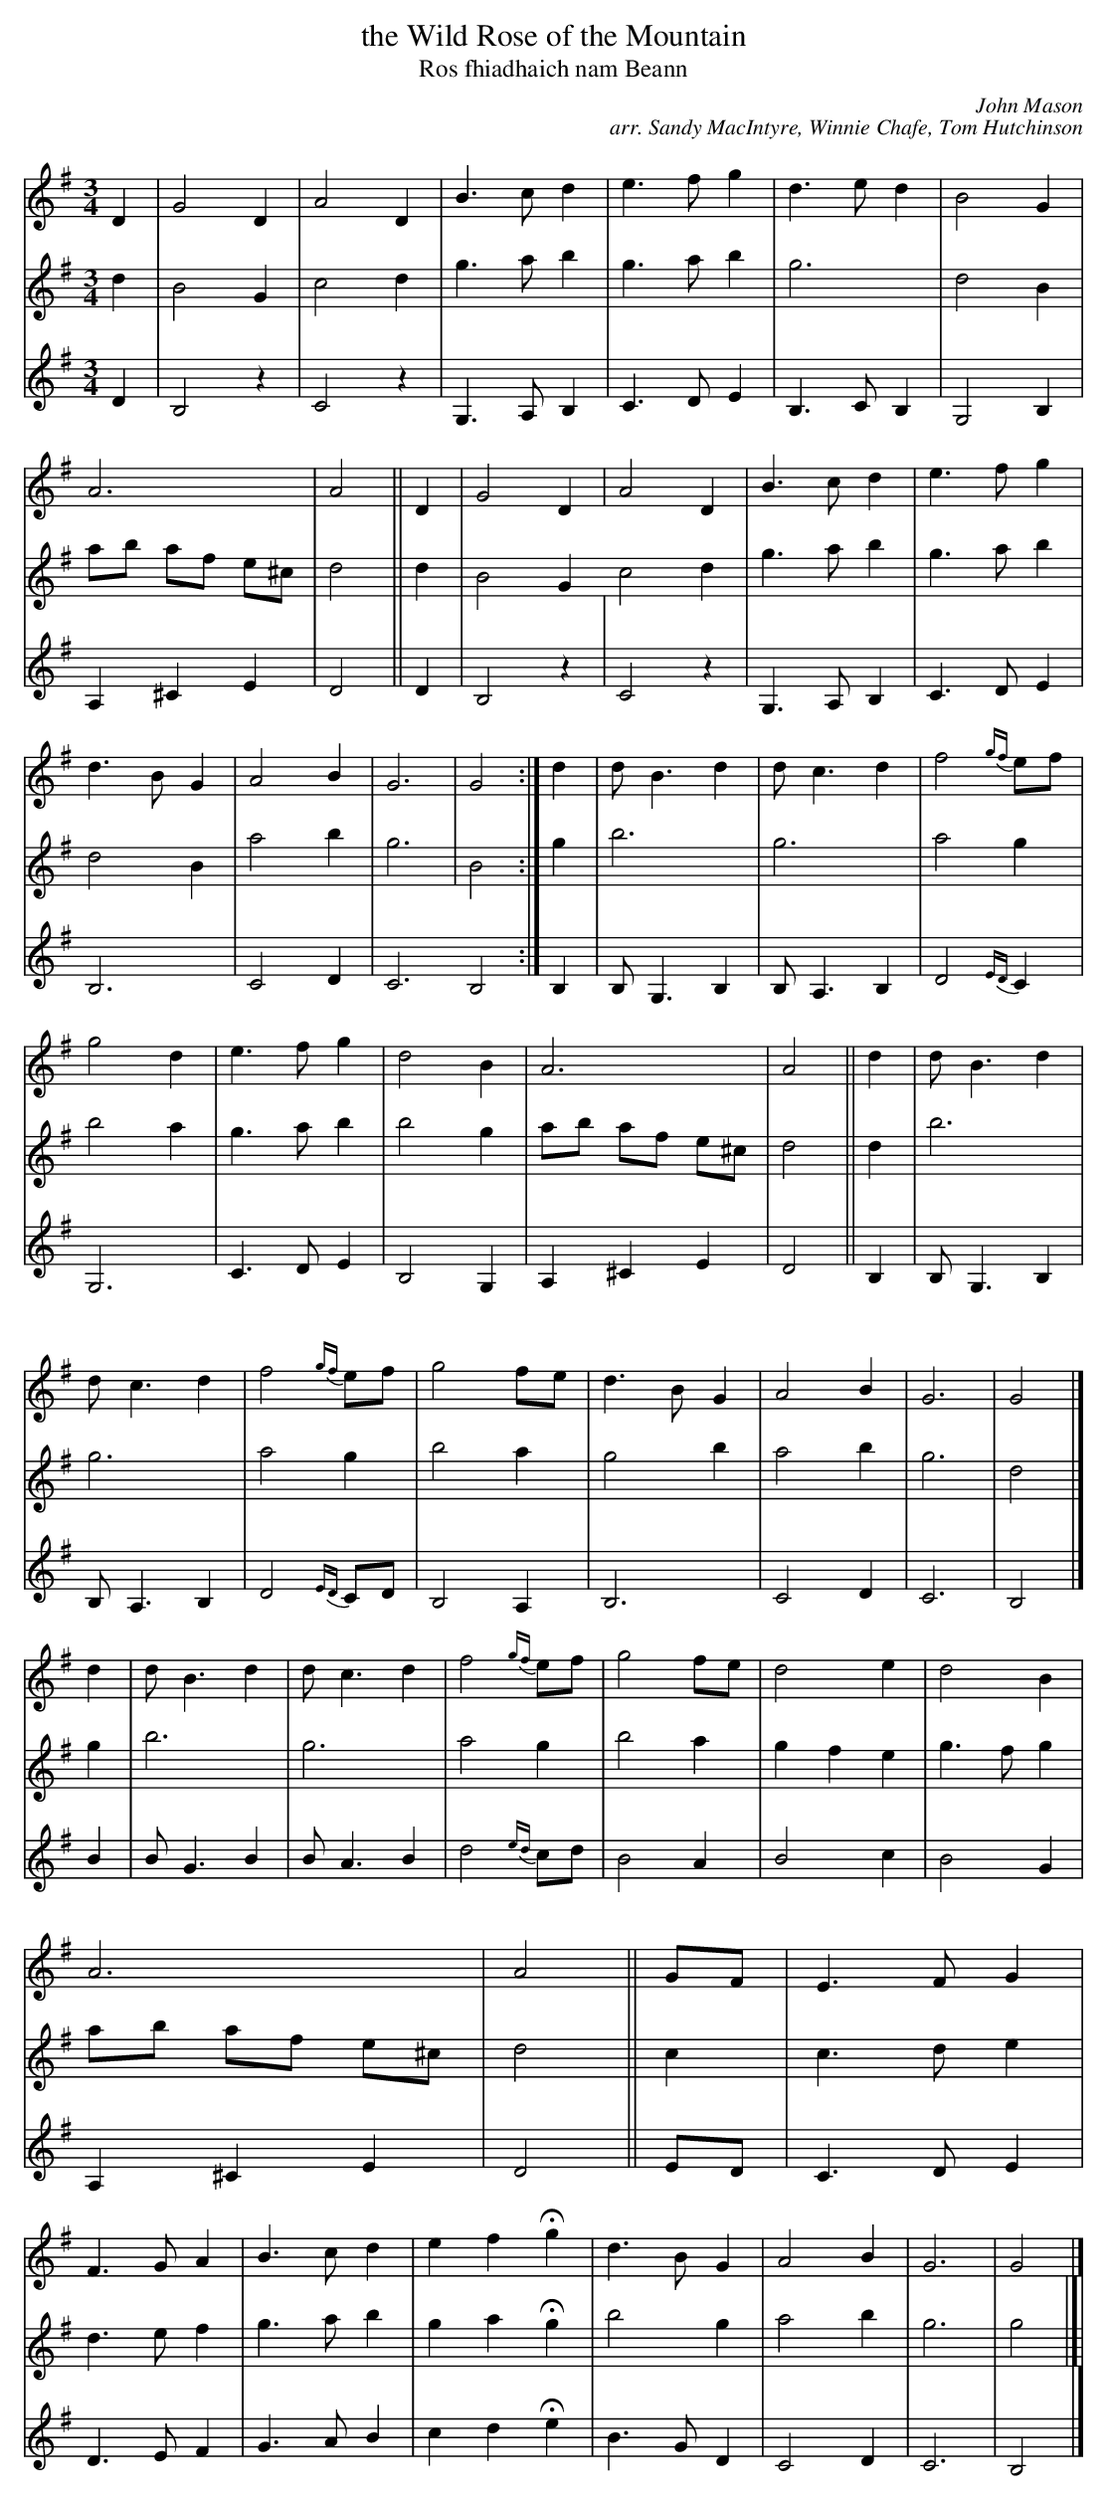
X:1
T: the Wild Rose of the Mountain
T: Ros fhiadhaich nam Beann
C: John Mason
C: arr. Sandy MacIntyre, Winnie Chafe, Tom Hutchinson
M: 3/4
L: 1/8
K: G
V: 1 staves=3
D2 | G4 D2 | A4 D2 | B3 c d2 | e3 f g2 | d3 e d2 | B4 G2 | A6 | A4 ||
D2 | G4 D2 | A4 D2 | B3 c d2 | e3 f g2 | d3 B G2 | A4 B2 | G6 | G4 :|
d2 | d B3 d2 | d c3 d2 | f4 {gf}ef | g4 d2 | e3 f g2 | d4 B2 | A6 | A4 ||
d2 | d B3 d2 | d c3 d2 | f4 {gf}ef | g4 fe | d3 B G2 | A4 B2 | G6 | G4 |]
d2 | d B3 d2 | d c3 d2 | f4 {gf}ef | g4 fe | d4 e2 | d4 B2 | A6 | A4 ||
GF | E3 F G2 | F3 G A2 | B3 c d2 | e2 f2 Hg2 | d3 B G2 | A4 B2 | G6 | G4 |]
V: 2
d2 | B4 G2 | c4 d2 | g3 a b2 | g3 a b2 | g6 | d4 B2 | ab af e^c | d4 ||
d2 | B4 G2 c4 d2 | g3 a b2 | g3 a b2 | d4 B2 | a4 b2 | g6 | B4 :|
g2 | b6 | g6 | a4 g2 | b4 a2 | g3 a b2 | b4 g2 | ab af e^c | d4 ||
d2 | b6 | g6 | a4 g2 | b4 a2 | g4 b2 | a4 b2 | g6 | d4 |]
g2 | b6 | g6 | a4 g2 | b4 a2 | g2 f2 e2 | g3 f g2 | ab af e^c | d4 ||
c2 | c3 d e2 | d3 e f2 | g3 a b2 | g2 a2 Hg2 | b4 g2 | a4 b2 | g6 | g4 |]|
V: 3
D2 | B,4 z2 | C4 z2 | G,3 A, B,2 | C3 D E2 | B,3 C B,2 | G,4 B,2 | A,2 ^C2 E2 | D4 ||
D2 | B,4 z2 | C4 z2 | G,3 A, B,2 | C3 D E2 | B,6 | C4 D2 | C6 B,4 :|
B,2 | B, G,3 B,2 | B, A,3 B,2 | D4 {ED} C2 | G,6 | C3 D E2 | B,4 G,2 | A,2 ^C2 E2 | D4 ||
B,2 | B, G,3 B,2 | B, A,3 B,2 | D4 {ED}CD | B,4 A,2 | B,6 | C4 D2 | C6 | B,4 |]
B2 | B G3 B2 | B A3 B2 | d4 {ed}cd | B4 A2 | B4 c2 | B4 G2 | A,2 ^C2 E2 | D4 ||
ED | C3 D E2 | D3 E F2 | G3 A B2 | c2 d2 He2 | B3 G D2 | C4 D2 | C6 | B,4 |]
